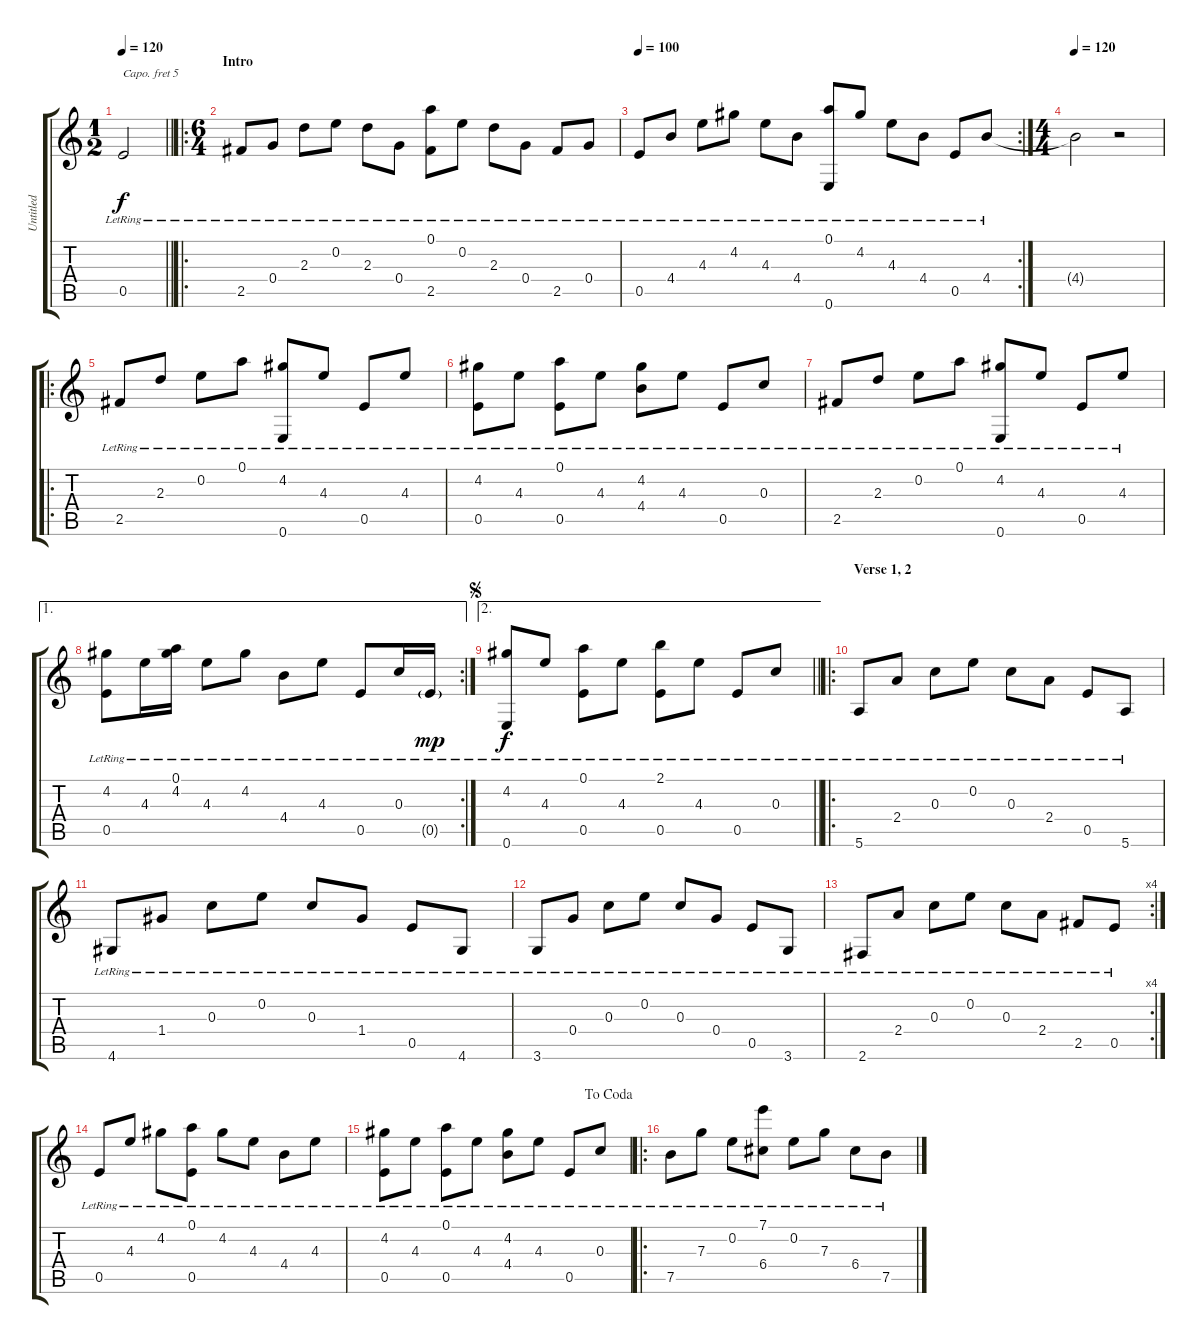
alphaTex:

\track ("Untitled" "Untitled") {instrument acousticguitarnylon}
\staff {score tabs}
\capo 5
\tuning (E4 B3 G3 D3 B2 B1) {hide}
\ts (1 2)
\tempo 120
\clef g2
\barLineRight lightlight
\ks c
0.5{lr}.2{dy f instrument acousticguitarnylon} |
\ro
\ts (6 4)
\section ("" "Intro")
2.5{lr}.8 0.4{lr}.8 2.3{lr}.8 0.2{lr}.8 2.3{lr}.8 0.4{lr}.8 (0.1{lr} 2.5{lr}).8 0.2{lr}.8 2.3{lr}.8 0.4{lr}.8 2.5{lr}.8 0.4{lr}.8 |
\rc 2
\tempo 100
0.5{lr}.8 4.4{lr}.8 4.3{lr}.8 4.2{lr}.8 4.3{lr}.8 4.4{lr}.8 (0.1{lr} 0.6{lr}).8 4.2{lr}.8 4.3{lr}.8 4.4{lr}.8 0.5{lr}.8 4.4{lr}.8 |
\ts (4 4)
\tempo 120
4.4{t}.2 r.2 |
\ro
2.5{lr}.8 2.3{lr}.8 0.2{lr}.8 0.1{lr}.8 (4.2{lr} 0.6{lr}).8 4.3{lr}.8 0.5{lr}.8 4.3{lr}.8 |
(4.2{lr} 0.5{lr}).8 4.3{lr}.8 (0.1{lr} 0.5{lr}).8 4.3{lr}.8 (4.2{lr} 4.4{lr}).8 4.3{lr}.8 0.5{lr}.8 0.3{lr}.8 |
2.5{lr}.8 2.3{lr}.8 0.2{lr}.8 0.1{lr}.8 (4.2{lr} 0.6{lr}).8 4.3{lr}.8 0.5{lr}.8 4.3{lr}.8 |
\ae 1
\rc 2
(4.2{lr} 0.5{lr}).8 4.3{lr}.16 (0.1{lr} 4.2{lr}).16 4.3{lr}.8 4.2{lr}.8 4.4{lr}.8 4.3{lr}.8 0.5{lr}.8 0.3{lr}.16 0.5{g lr}.16{dy mp} |
\ae 2
\jump segno
\barLineRight lightlight
(4.2{lr} 0.6{lr}).8{dy f} 4.3{lr}.8 (0.1{lr} 0.5{lr}).8 4.3{lr}.8 (2.1{lr} 0.5{lr}).8 4.3{lr}.8 0.5{lr}.8 0.3{lr}.8 |
\ro
\section ("" "Verse 1, 2")
5.6{lr}.8 2.4{lr}.8 0.3{lr}.8 0.2{lr}.8 0.3{lr}.8 2.4{lr}.8 0.5{lr}.8 5.6{lr}.8 |
4.6{lr}.8 1.4{lr}.8 0.3{lr}.8 0.2{lr}.8 0.3{lr}.8 1.4{lr}.8 0.5{lr}.8 4.6{lr}.8 |
3.6{lr}.8 0.4{lr}.8 0.3{lr}.8 0.2{lr}.8 0.3{lr}.8 0.4{lr}.8 0.5{lr}.8 3.6{lr}.8 |
\rc 4
2.6{lr}.8 2.4{lr}.8 0.3{lr}.8 0.2{lr}.8 0.3{lr}.8 2.4{lr}.8 2.5{lr}.8 0.5{lr}.8 |
0.5{lr}.8 4.3{lr}.8 4.2{lr}.8 (0.1{lr} 0.5{lr}).8 4.2{lr}.8 4.3{lr}.8 4.4{lr}.8 4.3{lr}.8 |
\jump dacoda
(4.2{lr} 0.5{lr}).8 4.3{lr}.8 (0.1{lr} 0.5{lr}).8 4.3{lr}.8 (4.2{lr} 4.4{lr}).8 4.3{lr}.8 0.5{lr}.8 0.3{lr}.8 |
\ro
7.5{lr}.8 7.3{lr}.8 0.2{lr}.8 (7.1{lr} 6.4{lr}).8 0.2{lr}.8 7.3{lr}.8 6.4{lr}.8 7.5{lr}.8
